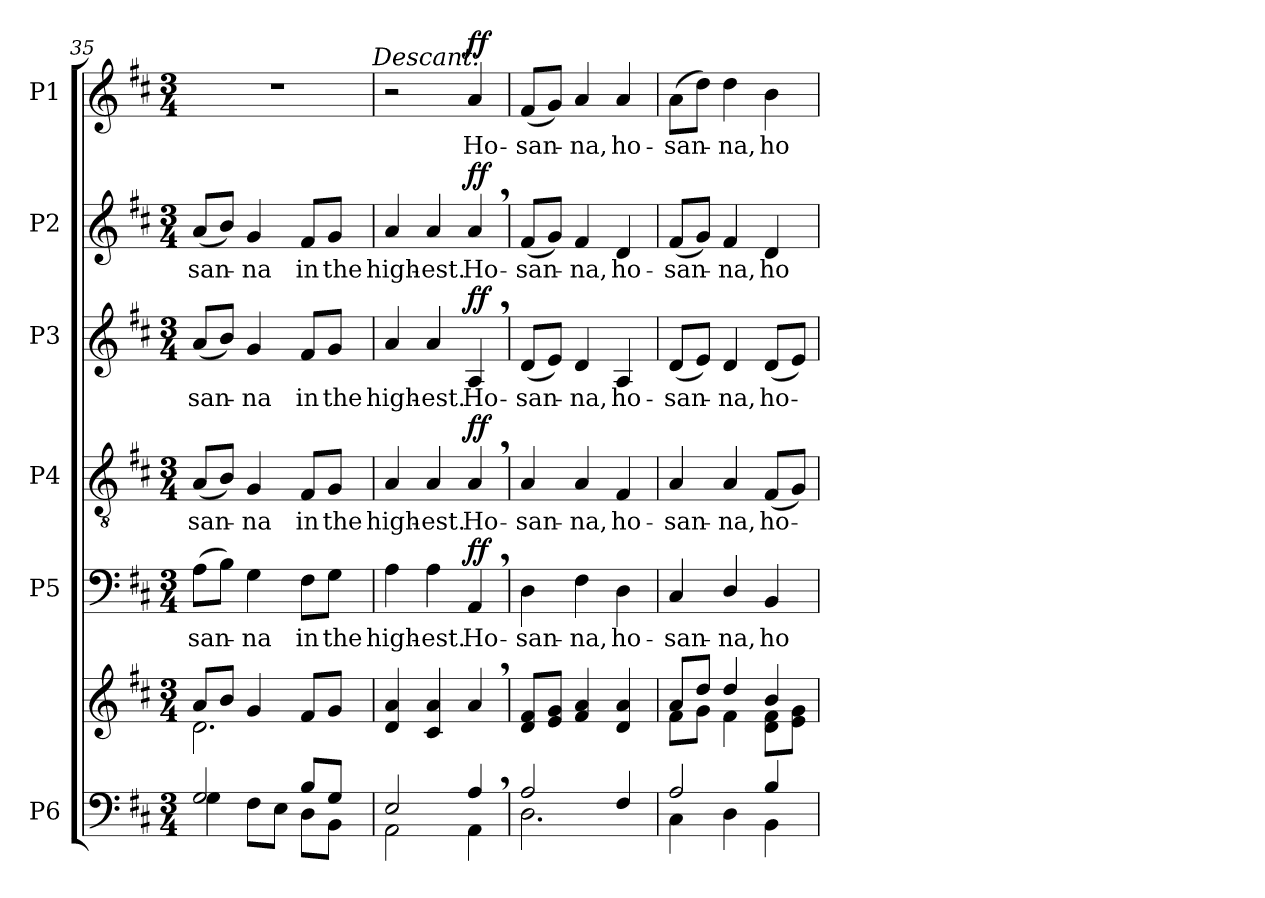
**kern	**kern	**kern	**text	**dynam	**kern	**text	**dynam	**kern	**text	**dynam	**kern	**text	**dynam	**kern	**text	**dynam
*part6	*part6	*part5	*part5	*part5	*part4	*part4	*part4	*part3	*part3	*part3	*part2	*part2	*part2	*part1	*part1	*part1
*staff7	*staff6	*staff5	*staff5	*staff5	*staff4	*staff4	*staff4	*staff3	*staff3	*staff3	*staff2	*staff2	*staff2	*staff1	*staff1	*staff1
*I"P6	*	*I"P5	*	*	*I"P4	*	*	*I"P3	*	*	*I"P2	*	*	*I"P1	*	*
*clefF4	*clefG2	*clefF4	*	*	*clefGv2	*	*	*clefG2	*	*	*clefG2	*	*	*clefG2	*	*
*	*	*	*	*	*ITrd7c12	*	*	*	*	*	*	*	*	*	*	*
*k[f#c#]	*k[f#c#]	*k[f#c#]	*	*	*k[f#c#]	*	*	*k[f#c#]	*	*	*k[f#c#]	*	*	*k[f#c#]	*	*
*b:	*b:	*b:	*	*	*b:	*	*	*b:	*	*	*b:	*	*	*b:	*	*
*M3/4	*M3/4	*M3/4	*	*	*M3/4	*	*	*M3/4	*	*	*M3/4	*	*	*M3/4	*	*
=35	=35	=35	=35	=35	=35	=35	=35	=35	=35	=35	=35	=35	=35	=35	=35	=35
*^	*^	*	*	*	*	*	*	*	*	*	*	*	*	*	*	*
!	!	!	!	!	!LO:LY:b:color=#000000	!	!	!	!	!	!	!	!	!	!	!	!	!
!	!	!	!	!	!	!	!	!LO:LY:b:color=#000000	!	!	!	!	!	!	!	!	!	!
!	!	!	!	!	!	!	!	!	!	!	!LO:LY:b:color=#000000	!	!	!	!	!	!	!
!	!	!	!	!	!	!	!	!	!	!	!	!	!	!LO:LY:b:color=#000000	!	!LO:N:vis=1	!	!
*	*	*	*	*	*	*	*	*	*	*	*	*	*	*	*	*^	*	*
2Gi/	4Gi\	8ai/L	2.di\	(8Ai\L	-san-	.	(8AAi/L	-san-	.	(8ai/L	-san-	.	(8ai/L	-san-	.	2.r	2ryy	.	.
.	.	8bi/J	.	8Bi\J)	.	.	8BBi/J)	.	.	8bi/J)	.	.	8bi/J)	.	.	.	.	.	.
!	!	!	!	!	!LO:LY:b:color=#000000	!	!	!	!	!	!	!	!	!	!	!	!	!	!
!	!	!	!	!	!	!	!	!LO:LY:b:color=#000000	!	!	!	!	!	!	!	!	!	!	!
!	!	!	!	!	!	!	!	!	!	!	!LO:LY:b:color=#000000	!	!	!	!	!	!	!	!
!	!	!	!	!	!	!	!	!	!	!	!	!	!	!LO:LY:b:color=#000000	!	!	!	!	!
.	8F#i\L	4gi/	.	4Gi\	-na	.	4GGi/	-na	.	4gi/	-na	.	4gi/	-na	.	.	.	.	.
.	8Ei\J	.	.	.	.	.	.	.	.	.	.	.	.	.	.	.	.	.	.
!	!	!	!	!	!LO:LY:b:color=#000000	!	!	!	!	!	!	!	!	!	!	!	!	!	!
!	!	!	!	!	!	!	!	!LO:LY:b:color=#000000	!	!	!	!	!	!	!	!	!	!	!
!	!	!	!	!	!	!	!	!	!	!	!LO:LY:b:color=#000000	!	!	!	!	!	!	!	!
!	!	!	!	!	!	!	!	!	!	!	!	!	!	!LO:LY:b:color=#000000	!	!	!	!	!
8Bi/L	8Di\L	8f#i/L	.	8F#i\L	in	.	8FF#i/L	in	.	8f#i/L	in	.	8f#i/L	in	.	.	8ryy	.	.
!	!	!	!	!	!LO:LY:b:color=#000000	!	!	!	!	!	!	!	!	!	!	!	!	!	!
!	!	!	!	!	!	!	!	!LO:LY:b:color=#000000	!	!	!	!	!	!	!	!	!	!	!
!	!	!	!	!	!	!	!	!	!	!	!LO:LY:b:color=#000000	!	!	!	!	!	!	!	!
!	!	!	!	!	!	!	!	!	!	!	!	!	!	!LO:LY:b:color=#000000	!	!	!	!	!
8Gi/J	8BBi\J	8gi/J	.	8Gi\J	the	.	8GGi/J	the	.	8gi/J	the	.	8gi/J	the	.	.	16ryy	.	.
.	.	.	.	.	.	.	.	.	.	.	.	.	.	.	.	.	32ryy	.	.
.	.	.	.	.	.	.	.	.	.	.	.	.	.	.	.	.	64ryy	.	.
.	.	.	.	.	.	.	.	.	.	.	.	.	.	.	.	.	128...ryy	.	.
!	!	!	!	!	!	!	!	!	!	!	!	!	!	!	!	!	!LO:TX:a:i:t=Descant&colon;	!	!
.	.	.	.	.	.	.	.	.	.	.	.	.	.	.	.	.	1024ryy	.	.
*	*	*v	*v	*	*	*	*	*	*	*	*	*	*	*	*	*v	*v	*	*
=36	=36	=36	=36	=36	=36	=36	=36	=36	=36	=36	=36	=36	=36	=36	=36	=36	=36
*	*	*^	*	*	*	*	*	*	*	*	*	*	*	*	*^	*	*
!	!	!	!	!	!LO:LY:b:color=#000000	!	!	!	!	!	!	!	!	!	!	!	!	!	!
*	*	*v	*v	*	*	*	*	*	*	*	*	*	*	*	*	*v	*v	*	*
*	*	*^	*	*	*	*	*	*	*	*	*	*	*	*	*^	*	*
!	!	!	!	!	!	!	!	!LO:LY:b:color=#000000	!	!	!	!	!	!	!	!	!	!	!
*	*	*v	*v	*	*	*	*	*	*	*	*	*	*	*	*	*v	*v	*	*
*	*	*^	*	*	*	*	*	*	*	*	*	*	*	*	*^	*	*
!	!	!	!	!	!	!	!	!	!	!	!LO:LY:b:color=#000000	!	!	!	!	!	!	!	!
*	*	*v	*v	*	*	*	*	*	*	*	*	*	*	*	*	*v	*v	*	*
*	*	*^	*	*	*	*	*	*	*	*	*	*	*	*	*^	*	*
!	!	!	!	!	!	!	!	!	!	!	!	!	!	!LO:LY:b:color=#000000	!	!	!	!	!
*	*	*v	*v	*	*	*	*	*	*	*	*	*	*	*	*	*v	*v	*	*
2Ei/	2AAi\	4di/ 4ai	4Ai\	high-	.	4AAi/	high-	.	4ai/	high-	.	4ai/	high-	.	2r	.	.
!	!	!	!	!LO:LY:b:color=#000000	!	!	!	!	!	!	!	!	!	!	!	!	!
!	!	!	!	!	!	!	!LO:LY:b:color=#000000	!	!	!	!	!	!	!	!	!	!
!	!	!	!	!	!	!	!	!	!	!LO:LY:b:color=#000000	!	!	!	!	!	!	!
!	!	!	!	!	!	!	!	!	!	!	!	!	!LO:LY:b:color=#000000	!	!	!	!
.	.	4c#i/ 4ai	4Ai\	-est.	.	4AAi/	-est.	.	4ai/	-est.	.	4ai/	-est.	.	.	.	.
!	!	!	!	!LO:LY:b:color=#000000	!	!	!	!	!	!	!	!	!	!	!	!	!
!	!	!	!	!	!	!	!LO:LY:b:color=#000000	!	!	!	!	!	!	!	!	!	!
!	!	!	!	!	!	!	!	!	!	!LO:LY:b:color=#000000	!	!	!	!	!	!	!
!	!	!	!	!	!	!	!	!	!	!	!	!	!LO:LY:b:color=#000000	!	!	!	!
!	!	!	!	!	!	!	!	!	!	!	!	!	!	!	!	!LO:LY:b:color=#000000	!
4A,i/	4AAi\	4a,i/	4AA,i/	Ho-	ff	4AA,i/	Ho-	ff	4A,i/	Ho-	ff	4a,i/	Ho-	ff	4ai/	Ho-	ff
=37	=37	=37	=37	=37	=37	=37	=37	=37	=37	=37	=37	=37	=37	=37	=37	=37	=37
!	!	!	!	!LO:LY:b:color=#000000	!	!	!	!	!	!	!	!	!	!	!	!	!
!	!	!	!	!	!	!	!LO:LY:b:color=#000000	!	!	!	!	!	!	!	!	!	!
!	!	!	!	!	!	!	!	!	!	!LO:LY:b:color=#000000	!	!	!	!	!	!	!
!	!	!	!	!	!	!	!	!	!	!	!	!	!LO:LY:b:color=#000000	!	!	!	!
!	!	!	!	!	!	!	!	!	!	!	!	!	!	!	!	!LO:LY:b:color=#000000	!
2Ai/	2.Di\	8di/ 8f#iL	4Di\	-san-	.	4AAi/	-san-	.	(8di/L	-san-	.	(8f#i/L	-san-	.	(8f#i/L	-san-	.
.	.	8ei/ 8giJ	.	.	.	.	.	.	8ei/J)	.	.	8gi/J)	.	.	8gi/J)	.	.
!	!	!	!	!LO:LY:b:color=#000000	!	!	!	!	!	!	!	!	!	!	!	!	!
!	!	!	!	!	!	!	!LO:LY:b:color=#000000	!	!	!	!	!	!	!	!	!	!
!	!	!	!	!	!	!	!	!	!	!LO:LY:b:color=#000000	!	!	!	!	!	!	!
!	!	!	!	!	!	!	!	!	!	!	!	!	!LO:LY:b:color=#000000	!	!	!	!
!	!	!	!	!	!	!	!	!	!	!	!	!	!	!	!	!LO:LY:b:color=#000000	!
.	.	4f#i/ 4ai	4F#i\	-na,	.	4AAi/	-na,	.	4di/	-na,	.	4f#i/	-na,	.	4ai/	-na,	.
!	!	!	!	!LO:LY:b:color=#000000	!	!	!	!	!	!	!	!	!	!	!	!	!
!	!	!	!	!	!	!	!LO:LY:b:color=#000000	!	!	!	!	!	!	!	!	!	!
!	!	!	!	!	!	!	!	!	!	!LO:LY:b:color=#000000	!	!	!	!	!	!	!
!	!	!	!	!	!	!	!	!	!	!	!	!	!LO:LY:b:color=#000000	!	!	!	!
!	!	!	!	!	!	!	!	!	!	!	!	!	!	!	!	!LO:LY:b:color=#000000	!
4F#i/	.	4di/ 4ai	4Di\	ho-	.	4FF#i/	ho-	.	4Ai/	ho-	.	4di/	ho-	.	4ai/	ho-	.
=38	=38	=38	=38	=38	=38	=38	=38	=38	=38	=38	=38	=38	=38	=38	=38	=38	=38
*	*	*^	*	*	*	*	*	*	*	*	*	*	*	*	*	*	*
!	!	!	!	!	!LO:LY:b:color=#000000	!	!	!	!	!	!	!	!	!	!	!	!	!
!	!	!	!	!	!	!	!	!LO:LY:b:color=#000000	!	!	!	!	!	!	!	!	!	!
!	!	!	!	!	!	!	!	!	!	!	!LO:LY:b:color=#000000	!	!	!	!	!	!	!
!	!	!	!	!	!	!	!	!	!	!	!	!	!	!LO:LY:b:color=#000000	!	!	!	!
!	!	!	!	!	!	!	!	!	!	!	!	!	!	!	!	!	!LO:LY:b:color=#000000	!
2Ai/	4C#i\	8ai/L	8f#i\L	4C#i/	-san-	.	4AAi/	-san-	.	(8di/L	-san-	.	(8f#i/L	-san-	.	(8ai\L	-san-	.
.	.	8ddi/J	8gi\J	.	.	.	.	.	.	8ei/J)	.	.	8gi/J)	.	.	8ddi\J)	.	.
!	!	!	!	!	!LO:LY:b:color=#000000	!	!	!	!	!	!	!	!	!	!	!	!	!
!	!	!	!	!	!	!	!	!LO:LY:b:color=#000000	!	!	!	!	!	!	!	!	!	!
!	!	!	!	!	!	!	!	!	!	!	!LO:LY:b:color=#000000	!	!	!	!	!	!	!
!	!	!	!	!	!	!	!	!	!	!	!	!	!	!LO:LY:b:color=#000000	!	!	!	!
!	!	!	!	!	!	!	!	!	!	!	!	!	!	!	!	!	!LO:LY:b:color=#000000	!
.	4Di\	4ddi/	4f#i\	4Di/	-na,	.	4AAi/	-na,	.	4di/	-na,	.	4f#i/	-na,	.	4ddi\	-na,	.
!	!	!	!	!	!LO:LY:b:color=#000000	!	!	!	!	!	!	!	!	!	!	!	!	!
!	!	!	!	!	!	!	!	!LO:LY:b:color=#000000	!	!	!	!	!	!	!	!	!	!
!	!	!	!	!	!	!	!	!	!	!	!LO:LY:b:color=#000000	!	!	!	!	!	!	!
!	!	!	!	!	!	!	!	!	!	!	!	!	!	!LO:LY:b:color=#000000	!	!	!	!
!	!	!	!	!	!	!	!	!	!	!	!	!	!	!	!	!	!LO:LY:b:color=#000000	!
4Bi/	4BBi\	4bi/	8di\ 8f#iL	4BBi/	ho-	.	(8FF#i/L	ho-	.	(8di/L	ho-	.	4di/	ho-	.	4bi\	ho-	.
.	.	.	8ei\ 8giJ	.	.	.	8GGi/J)	.	.	8ei/J)	.	.	.	.	.	.	.	.
*v	*v	*	*	*	*	*	*	*	*	*	*	*	*	*	*	*	*	*
*	*v	*v	*	*	*	*	*	*	*	*	*	*	*	*	*	*	*
=	=	=	=	=	=	=	=	=	=	=	=	=	=	=	=	=
*-	*-	*-	*-	*-	*-	*-	*-	*-	*-	*-	*-	*-	*-	*-	*-	*-
